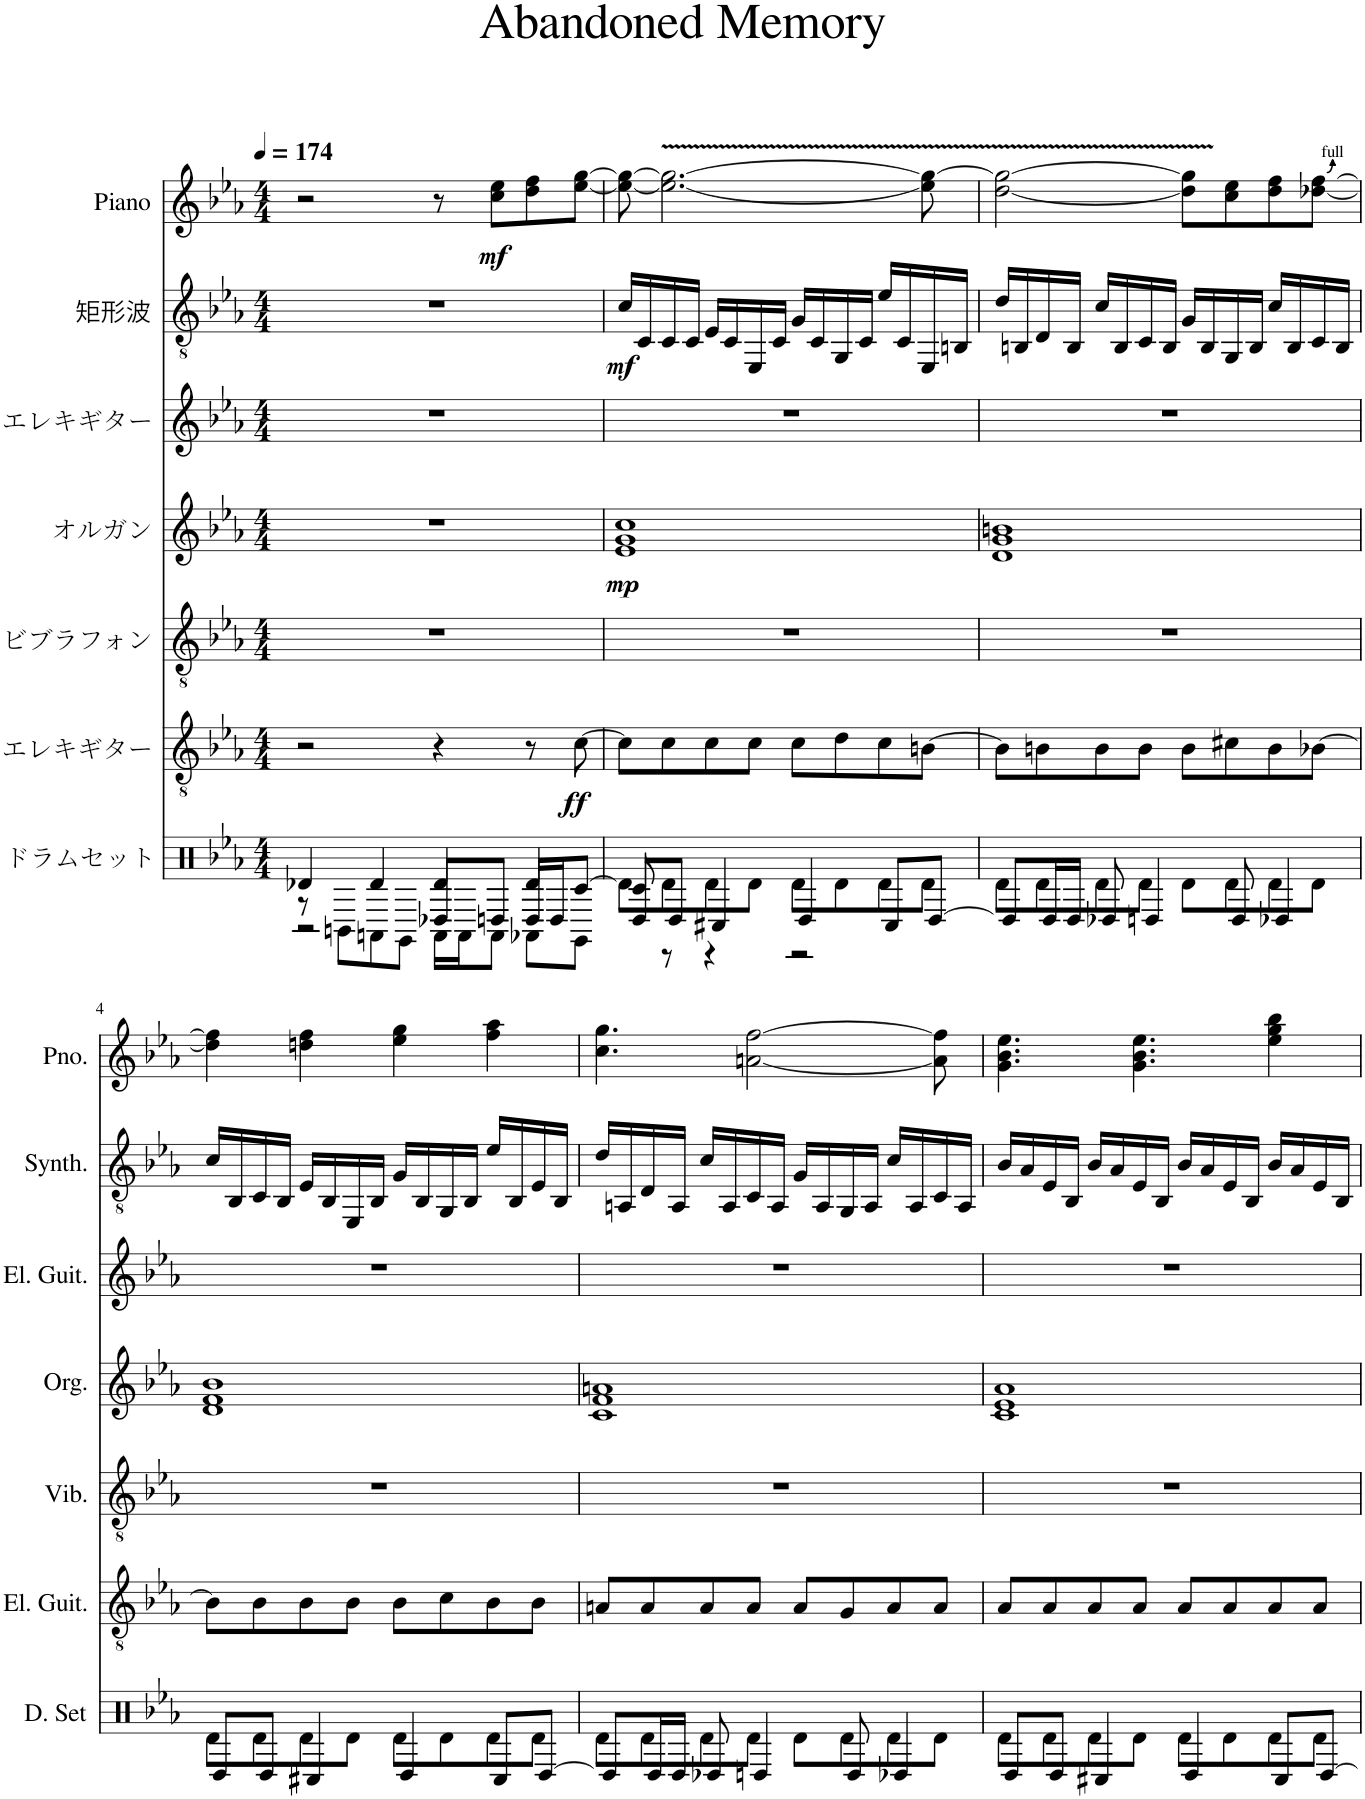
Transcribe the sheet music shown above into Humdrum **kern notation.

**kern	**kern	**dynam	**kern	**kern	**dynam	**kern	**kern	**dynam	**kern	**dynam
*part7	*part6	*part6	*part5	*part4	*part4	*part3	*part2	*part2	*part1	*part1
*staff7	*staff6	*staff6	*staff5	*staff4	*staff4	*staff3	*staff2	*staff2	*staff1	*staff1
*I"ドラムセット	*I"エレキギター	*	*I"ビブラフォン	*I"オルガン	*	*I"エレキギター	*I"矩形波	*	*I"Piano	*
*	*	*	*	*	*	*	*	*	*I'Pno.	*
*clefX	*clefGv2	*	*clefGv2	*clefG2	*	*clefG2	*clefGv2	*	*clefG2	*
*k[b-e-a-]	*k[b-e-a-]	*	*k[b-e-a-]	*k[b-e-a-]	*	*k[b-e-a-]	*k[b-e-a-]	*	*k[b-e-a-]	*
*M4/4	*M4/4	*	*M4/4	*M4/4	*	*M4/4	*M4/4	*	*M4/4	*
*MM174	*MM174	*	*MM174	*MM174	*	*MM174	*MM174	*	*MM174	*
=1	=1	=1	=1	=1	=1	=1	=1	=1	=1	=1
*^	*	*	*	*	*	*	*	*	*	*
*	*^	*	*	*	*	*	*	*	*	*	*
4d-X/	8r	2r	2r	.	1r	1r	.	1r	1r	.	2r	.
.	8BBn\L	.	.	.	.	.	.	.	.	.	.	.
4d/	8AAn\	.	.	.	.	.	.	.	.	.	.	.
.	8GG\J	.	.	.	.	.	.	.	.	.	.	.
4d/	16AA\LL	8D-X/L	4r	.	.	.	.	.	.	.	8r	.
.	16AA\J	.	.	.	.	.	.	.	.	.	.	.
!	!	!	!	!	!	!	!	!	!	!	!	!LO:DY:b
.	8AA\J	8Dn/J	.	.	.	.	.	.	.	.	8cc\ 8ee-\L	mf
4d/	8AA-X\L	16D/LL	8r	.	.	.	.	.	.	.	8dd\ 8ff\	.
.	.	16D/J	.	.	.	.	.	.	.	.	.	.
!	!	!	!	!LO:DY:b	!	!	!	!	!	!	!	!
.	8GG\J	[8c/J	[8c\	ff	.	.	.	.	.	.	[8ee-\ [8gg\J	.
=2	=2	=2	=2	=2	=2	=2	=2	=2	=2	=2	=2	=2
!	!	!	!	!	!	!	!LO:DY:b	!	!	!LO:DY:b	!	!
8D/L	8d\L	8c/]	8c\L]	.	1r	1e- 1g 1cc	mp	1r	16c/LL	mf	8ee-\_ 8gg\_	.
.	.	.	.	.	.	.	.	.	16C/	.	.	.
8D/J	8d\	8r	8c\	.	.	.	.	.	16C/	.	2.ee-\_ 2.gg\_	.
.	.	.	.	.	.	.	.	.	16C/JJ	.	.	.
4C#X/	8d\	4r	8c\	.	.	.	.	.	16E-/LL	.	.	.
.	.	.	.	.	.	.	.	.	16C/	.	.	.
.	8d\J	.	8c\J	.	.	.	.	.	16EE-/	.	.	.
.	.	.	.	.	.	.	.	.	16C/JJ	.	.	.
4D/	8d\L	2r	8c\L	.	.	.	.	.	16G/LL	.	.	.
.	.	.	.	.	.	.	.	.	16C/	.	.	.
.	8d\	.	8d\	.	.	.	.	.	16GG/	.	.	.
.	.	.	.	.	.	.	.	.	16C/JJ	.	.	.
8C/L	8d\	.	8c\	.	.	.	.	.	16e-/LL	.	.	.
.	.	.	.	.	.	.	.	.	16C/	.	.	.
[8D/J	8d\J	.	[8Bn\J	.	.	.	.	.	16EE-/	.	8ee-\] 8gg\_	.
.	.	.	.	.	.	.	.	.	16BBn/JJ	.	.	.
*	*v	*v	*	*	*	*	*	*	*	*	*	*
=3	=3	=3	=3	=3	=3	=3	=3	=3	=3	=3	=3
8D/L]	8d\L	8B\L]	.	1r	1d 1g 1bn	.	1r	16d/LL	.	[2dd\ 2gg\_	.
.	.	.	.	.	.	.	.	16BBn/	.	.	.
16D/L	8d\	8Bn\	.	.	.	.	.	16D/	.	.	.
16D/JJ	.	.	.	.	.	.	.	16BB/JJ	.	.	.
8D-X/	8d\	8B\	.	.	.	.	.	16c/LL	.	.	.
.	.	.	.	.	.	.	.	16BB/	.	.	.
4Dn/	8d\J	8B\J	.	.	.	.	.	16C/	.	.	.
.	.	.	.	.	.	.	.	16BB/JJ	.	.	.
.	8d\L	8B\L	.	.	.	.	.	16G/LL	.	8dd\] 8gg\]L	.
.	.	.	.	.	.	.	.	16BB/	.	.	.
8D/	8d\	8c#X\	.	.	.	.	.	16GG/	.	8cc\ 8ee-\	.
.	.	.	.	.	.	.	.	16BB/JJ	.	.	.
4D-X/	8d\	8B\	.	.	.	.	.	16c/LL	.	8dd\ 8ff\	.
.	.	.	.	.	.	.	.	16BB/	.	.	.
.	8d\J	[8B-X\J	.	.	.	.	.	16C/	.	[8dd-X\ [8ff\J	.
.	.	.	.	.	.	.	.	16BB/JJ	.	.	.
!!LO:LB:g=z
=4	=4	=4	=4	=4	=4	=4	=4	=4	=4	=4	=4
8D/L	8d\L	8B-\L]	.	1r	1d 1f 1b-	.	1r	16c/LL	.	4dd-\] 4ff\]	.
.	.	.	.	.	.	.	.	16BB-/	.	.	.
8D/J	8d\	8B-\	.	.	.	.	.	16C/	.	.	.
.	.	.	.	.	.	.	.	16BB-/JJ	.	.	.
4C#X/	8d\	8B-\	.	.	.	.	.	16E-/LL	.	4ddn\ 4ff\	.
.	.	.	.	.	.	.	.	16BB-/	.	.	.
.	8d\J	8B-\J	.	.	.	.	.	16EE-/	.	.	.
.	.	.	.	.	.	.	.	16BB-/JJ	.	.	.
4D/	8d\L	8B-\L	.	.	.	.	.	16G/LL	.	4ee-\ 4gg\	.
.	.	.	.	.	.	.	.	16BB-/	.	.	.
.	8d\	8c\	.	.	.	.	.	16GG/	.	.	.
.	.	.	.	.	.	.	.	16BB-/JJ	.	.	.
8C/L	8d\	8B-\	.	.	.	.	.	16e-/LL	.	4ff\ 4aa-\	.
.	.	.	.	.	.	.	.	16BB-/	.	.	.
[8D/J	8d\J	8B-\J	.	.	.	.	.	16E-/	.	.	.
.	.	.	.	.	.	.	.	16BB-/JJ	.	.	.
=5	=5	=5	=5	=5	=5	=5	=5	=5	=5	=5	=5
8D/L]	8d\L	8An/L	.	1r	1c 1f 1an	.	1r	16d/LL	.	4.cc\ 4.gg\	.
.	.	.	.	.	.	.	.	16AAn/	.	.	.
16D/L	8d\	8A/	.	.	.	.	.	16D/	.	.	.
16D/JJ	.	.	.	.	.	.	.	16AA/JJ	.	.	.
8D-X/	8d\	8A/	.	.	.	.	.	16c/LL	.	.	.
.	.	.	.	.	.	.	.	16AA/	.	.	.
4Dn/	8d\J	8A/J	.	.	.	.	.	16C/	.	[2an\ [2ff\	.
.	.	.	.	.	.	.	.	16AA/JJ	.	.	.
.	8d\L	8A/L	.	.	.	.	.	16G/LL	.	.	.
.	.	.	.	.	.	.	.	16AA/	.	.	.
8D/	8d\	8G/	.	.	.	.	.	16GG/	.	.	.
.	.	.	.	.	.	.	.	16AA/JJ	.	.	.
4D-X/	8d\	8A/	.	.	.	.	.	16c/LL	.	.	.
.	.	.	.	.	.	.	.	16AA/	.	.	.
.	8d\J	8A/J	.	.	.	.	.	16C/	.	8a\] 8ff\]	.
.	.	.	.	.	.	.	.	16AA/JJ	.	.	.
=6	=6	=6	=6	=6	=6	=6	=6	=6	=6	=6	=6
8D/L	8d\L	8A-/L	.	1r	1c 1e- 1a-	.	1r	16B-/LL	.	4.g\ 4.b-\ 4.ee-\	.
.	.	.	.	.	.	.	.	16A-/	.	.	.
8D/J	8d\	8A-/	.	.	.	.	.	16E-/	.	.	.
.	.	.	.	.	.	.	.	16BB-/JJ	.	.	.
4C#X/	8d\	8A-/	.	.	.	.	.	16B-/LL	.	.	.
.	.	.	.	.	.	.	.	16A-/	.	.	.
.	8d\J	8A-/J	.	.	.	.	.	16E-/	.	4.g\ 4.b-\ 4.ee-\	.
.	.	.	.	.	.	.	.	16BB-/JJ	.	.	.
4D/	8d\L	8A-/L	.	.	.	.	.	16B-/LL	.	.	.
.	.	.	.	.	.	.	.	16A-/	.	.	.
.	8d\	8A-/	.	.	.	.	.	16E-/	.	.	.
.	.	.	.	.	.	.	.	16BB-/JJ	.	.	.
8C/L	8d\	8A-/	.	.	.	.	.	16B-/LL	.	4ee-\ 4gg\ 4bb-\	.
.	.	.	.	.	.	.	.	16A-/	.	.	.
[8D/J	8d\J	8A-/J	.	.	.	.	.	16E-/	.	.	.
.	.	.	.	.	.	.	.	16BB-/JJ	.	.	.
*v	*v	*	*	*	*	*	*	*	*	*	*
=	=	=	=	=	=	=	=	=	=	=
*-	*-	*-	*-	*-	*-	*-	*-	*-	*-	*-
